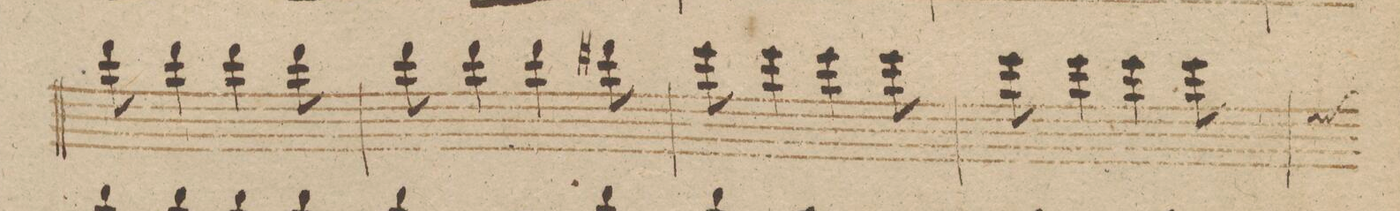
**kern	**dynam
*I"Violino 1mo	*
*clefG2	*
*k[b-]	*
*met(c|)	*
*M3/4	*
8ddd\	.
4ddd\	.
4ddd\	.
8ddd\	.
=195	=195
8ddd\	.
4ddd\	.
4ddd\	.
8ddd#X\	.
=196	=196
8eee\	.
4eee\	.
4eee\	.
8eee\	.
=197	=197
8eee\	.
4eee\	.
4eee\	.
8eee\	.
*custos:ee	*
=198	=198
*-	*-
